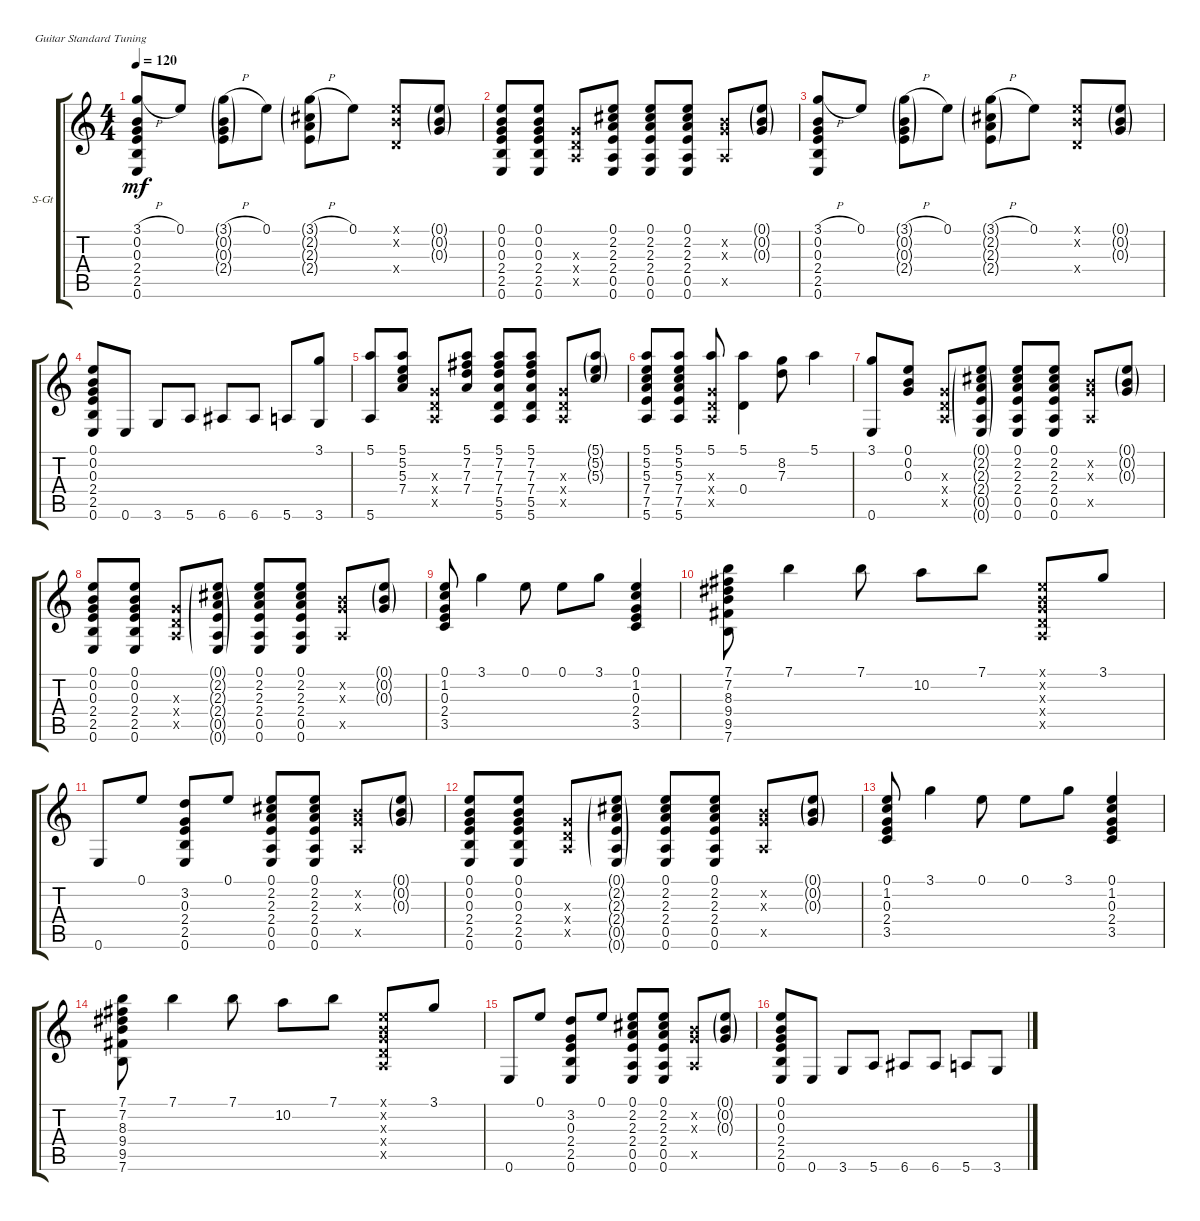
\defaultSystemsLayout 4
\bracketExtendMode groupsimilarinstruments
\firstSystemTrackNameOrientation horizontal
\otherSystemsTrackNameOrientation horizontal
\track ("Steel Guitar" "S-Gt") {instrument acousticguitarsteel}
\staff {score tabs}
\tuning (E4 B3 G3 D3 A2 E2)
\ts (4 4)
\tempo 120
\clef g2
\ks c
(2.5 0.6 2.4 0.3 0.2 3.1{h}).8{dy mf} 0.1.8 (2.4{g} 0.3{g} 0.2{g} 3.1{h g}).8 0.1.8 (2.4{g} 2.3{g} 2.2{g} 3.1{h g}).8 0.1.8 (0.1{x} 0.2{x} 0.4{x}).8 (0.1{g} 0.2{g} 0.3{g}).8 |
(2.5 0.6 2.4 0.3 0.2 0.1).8 (2.5 0.6 2.4 0.3 0.2 0.1).8 (0.3{x} 0.4{x} 0.5{x}).8 (2.4 2.3 2.2 0.1 0.5 0.6).8 (2.4 2.3 2.2 0.1 0.5 0.6).8 (2.4 2.3 2.2 0.1 0.5 0.6).8 (0.2{x} 0.3{x} 0.5{x}).8 (0.1{g} 0.2{g} 0.3{g}).8 |
(2.5 0.6 2.4 0.3 0.2 3.1{h}).8 0.1.8 (2.4{g} 0.3{g} 0.2{g} 3.1{h g}).8 0.1.8 (2.4{g} 2.3{g} 2.2{g} 3.1{h g}).8 0.1.8 (0.1{x} 0.2{x} 0.4{x}).8 (0.1{g} 0.2{g} 0.3{g}).8 |
(2.5 0.6 2.4 0.3 0.2 0.1).8 0.6.8 3.6.8 5.6.8 6.6.8 6.6.8 5.6.8 (3.6 3.1).8 |
(5.6 5.1).8 (7.4 5.3 5.2 5.1).8 (0.3{x} 0.4{x} 0.5{x}).8 (5.1 7.2 7.3 7.4).8 (5.6 5.5 7.4 7.3 7.2 5.1).8 (5.6 5.5 7.4 7.3 7.2 5.1).8 (0.3{x} 0.4{x} 0.5{x}).8 (5.1{g} 5.2{g} 5.3{g}).8 |
(5.1 5.2 5.3 7.4 7.5 5.6).8 (5.1 5.2 5.3 7.4 7.5 5.6).8 (0.4{x} 0.5{x} 0.3{x} 5.1).8 (5.1 0.4).4 (7.3 8.2).8 5.1.4 |
(3.1 0.6).8 (0.1 0.2 0.3).8 (0.3{x} 0.4{x} 0.5{x}).8 (2.4{g} 2.3{g} 2.2{g} 0.1{g} 0.5{g} 0.6{g}).8 (2.4 2.3 2.2 0.1 0.5 0.6).8 (2.4 2.3 2.2 0.1 0.5 0.6).8 (0.2{x} 0.3{x} 0.5{x}).8 (0.1{g} 0.2{g} 0.3{g}).8 |
(2.5 0.6 2.4 0.3 0.2 0.1).8 (2.5 0.6 2.4 0.3 0.2 0.1).8 (0.3{x} 0.4{x} 0.5{x}).8 (2.4{g} 2.3{g} 2.2{g} 0.1{g} 0.5{g} 0.6{g}).8 (2.4 2.3 2.2 0.1 0.5 0.6).8 (2.4 2.3 2.2 0.1 0.5 0.6).8 (0.2{x} 0.3{x} 0.5{x}).8 (0.1{g} 0.2{g} 0.3{g}).8 |
(3.5 2.4 0.3 1.2 0.1).8 3.1.4 0.1.8 0.1.8 3.1.8 (3.5 2.4 0.3 1.2 0.1).4 |
(7.6 9.5 9.4 8.3 7.2 7.1).8 7.1.4 7.1.8 10.2.8 7.1.8 (0.1{x} 0.3{x} 0.2{x} 0.4{x} 0.5{x}).8 3.1.8 |
0.6.8 0.1.8 (0.6 2.5 2.4 0.3 3.2).8 0.1.8 (2.4 2.3 2.2 0.1 0.5 0.6).8 (2.4 2.3 2.2 0.1 0.5 0.6).8 (0.2{x} 0.3{x} 0.5{x}).8 (0.1{g} 0.2{g} 0.3{g}).8 |
(2.5 0.6 2.4 0.3 0.2 0.1).8 (2.5 0.6 2.4 0.3 0.2 0.1).8 (0.3{x} 0.4{x} 0.5{x}).8 (2.4{g} 2.3{g} 2.2{g} 0.1{g} 0.5{g} 0.6{g}).8 (2.4 2.3 2.2 0.1 0.5 0.6).8 (2.4 2.3 2.2 0.1 0.5 0.6).8 (0.2{x} 0.3{x} 0.5{x}).8 (0.1{g} 0.2{g} 0.3{g}).8 |
(3.5 2.4 0.3 1.2 0.1).8 3.1.4 0.1.8 0.1.8 3.1.8 (3.5 2.4 0.3 1.2 0.1).4 |
(7.6 9.5 9.4 8.3 7.2 7.1).8 7.1.4 7.1.8 10.2.8 7.1.8 (0.1{x} 0.3{x} 0.2{x} 0.4{x} 0.5{x}).8 3.1.8 |
0.6.8 0.1.8 (0.6 2.5 2.4 0.3 3.2).8 0.1.8 (2.4 2.3 2.2 0.1 0.5 0.6).8 (2.4 2.3 2.2 0.1 0.5 0.6).8 (0.2{x} 0.3{x} 0.5{x}).8 (0.1{g} 0.2{g} 0.3{g}).8 |
(2.5 0.6 2.4 0.3 0.2 0.1).8 0.6.8 3.6.8 5.6.8 6.6.8 6.6.8 5.6.8 3.6.8
